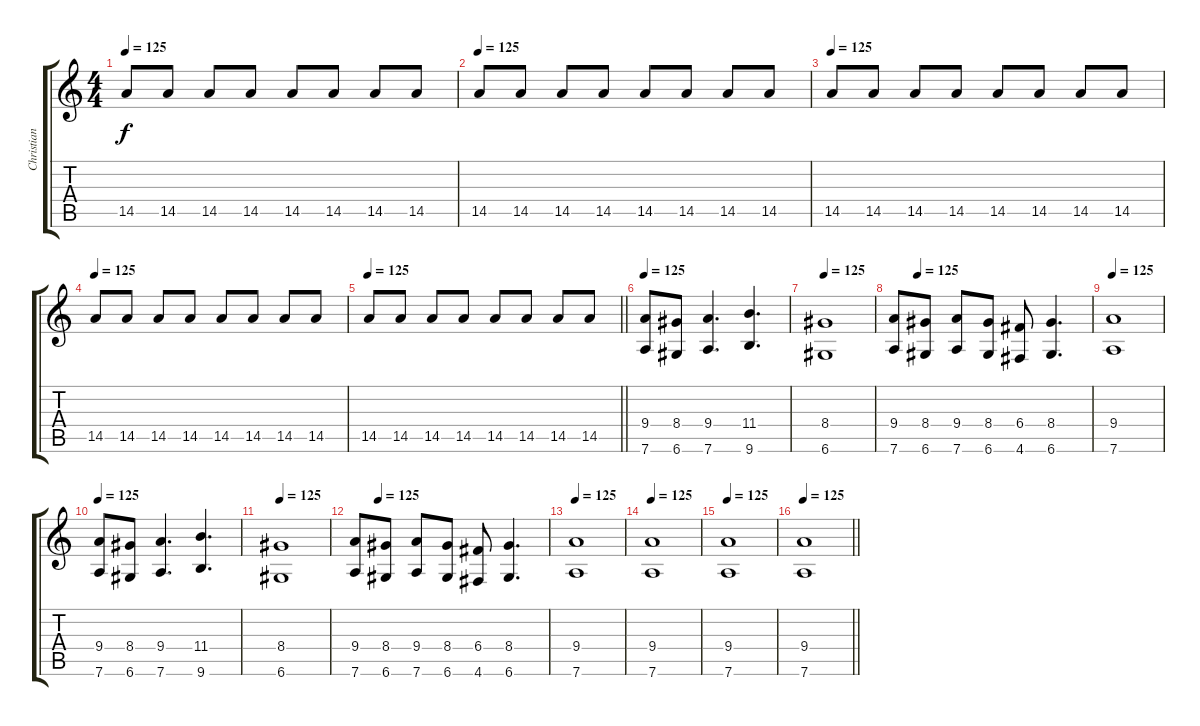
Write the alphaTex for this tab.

\track ("Christian" "Christian") {instrument acousticguitarsteel}
\staff {score tabs}
\tuning (D4 A3 F3 C3 G2 D2) {hide}
\ts (4 4)
\tempo 125
\clef g2
\ks c
14.5.8{dy f} 14.5.8 14.5.8 14.5.8 14.5.8 14.5.8 14.5.8 14.5.8 |
\tempo 125
14.5.8 14.5.8 14.5.8 14.5.8 14.5.8 14.5.8 14.5.8 14.5.8 |
\tempo 125
14.5.8 14.5.8 14.5.8 14.5.8 14.5.8 14.5.8 14.5.8 14.5.8 |
\tempo 125
14.5.8 14.5.8 14.5.8 14.5.8 14.5.8 14.5.8 14.5.8 14.5.8 |
\tempo 125
\barLineRight lightlight
14.5.8 14.5.8 14.5.8 14.5.8 14.5.8 14.5.8 14.5.8 14.5.8 |
\section ("" "")
\tempo 125
(9.4 7.6).8 (8.4 6.6).8 (9.4 7.6).4{d} (11.4 9.6).4{d} |
\tempo 125
(8.4 6.6).1 |
\tempo (125 0.125)
(9.4 7.6).8 (8.4 6.6).8 (9.4 7.6).8 (8.4 6.6).8 (6.4 4.6).8 (8.4 6.6).4{d} |
\tempo 125
(9.4 7.6).1 |
\tempo 125
(9.4 7.6).8 (8.4 6.6).8 (9.4 7.6).4{d} (11.4 9.6).4{d} |
\tempo 125
(8.4 6.6).1 |
\tempo (125 0.125)
(9.4 7.6).8 (8.4 6.6).8 (9.4 7.6).8 (8.4 6.6).8 (6.4 4.6).8 (8.4 6.6).4{d} |
\tempo 125
(9.4 7.6).1 |
\tempo 125
(9.4 7.6).1 |
\tempo 125
(9.4 7.6).1 |
\tempo 125
\barLineRight lightlight
(9.4 7.6).1
